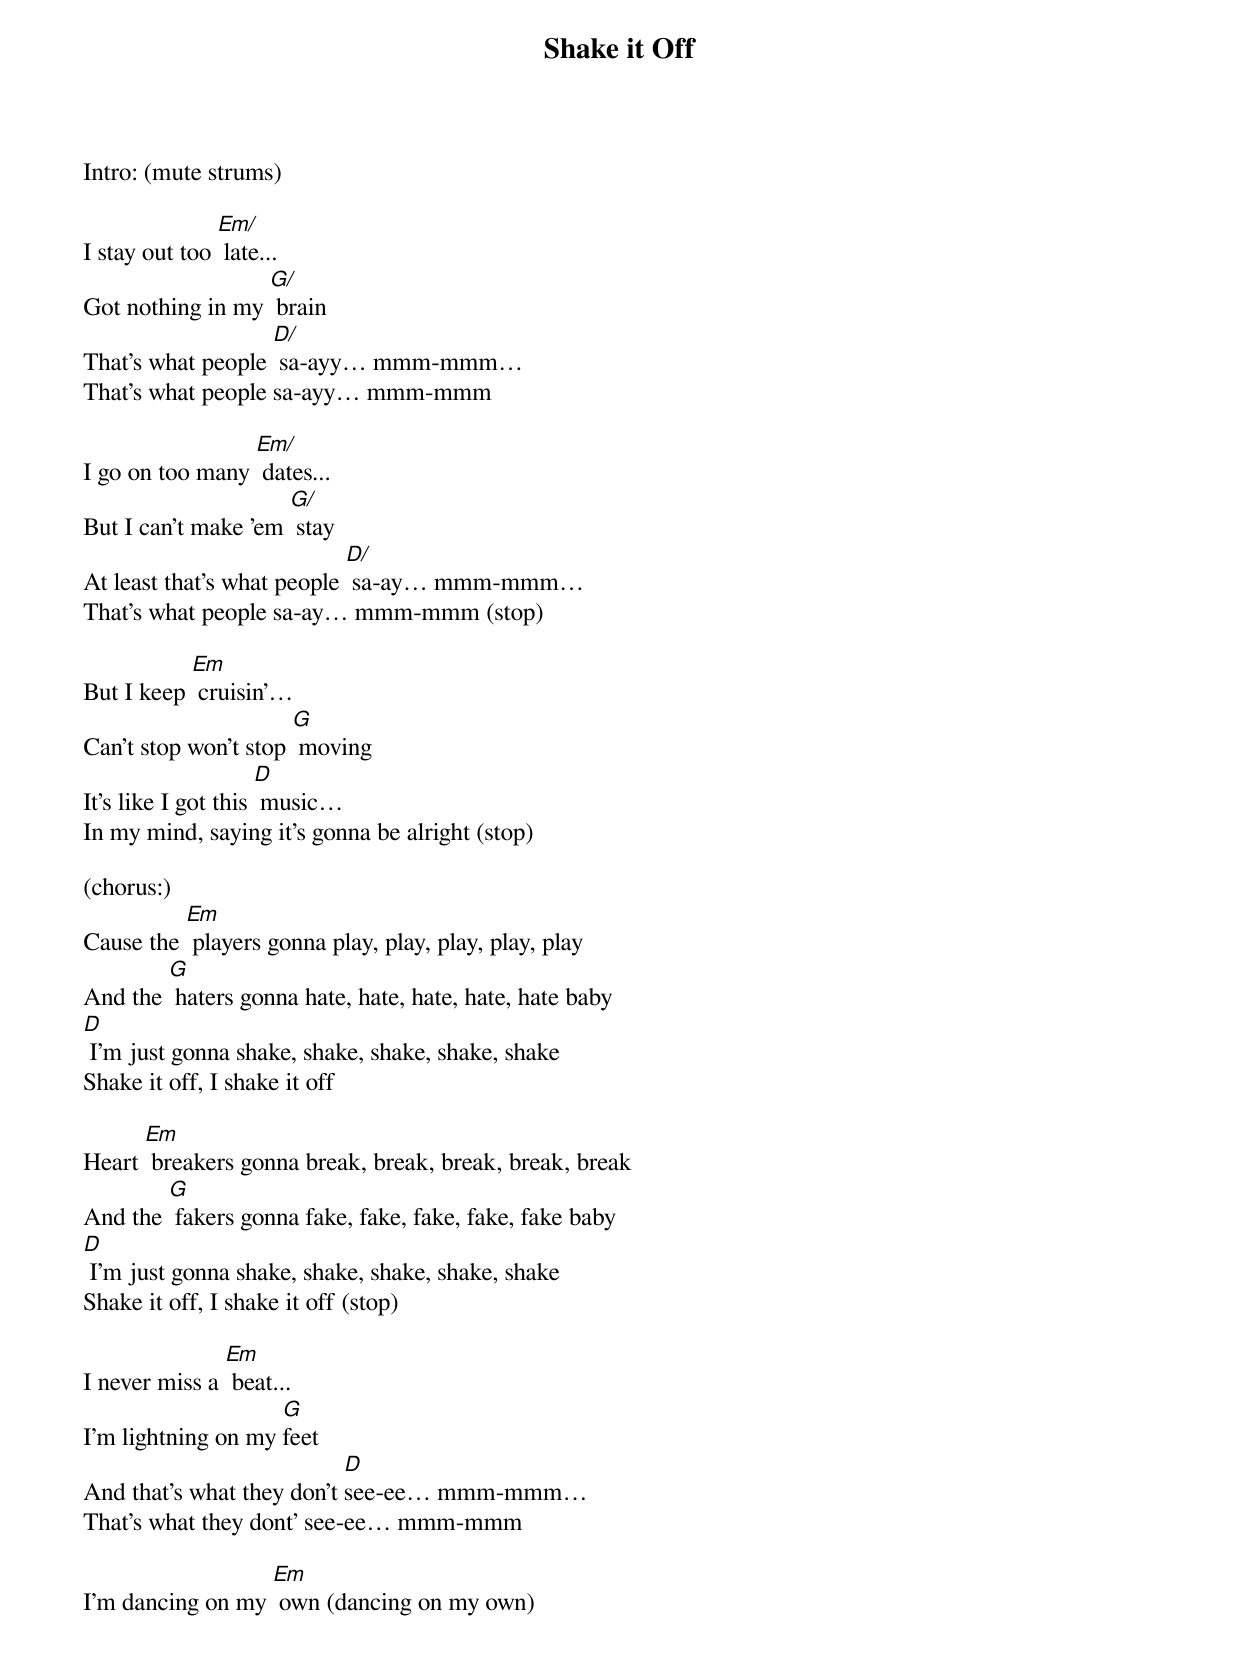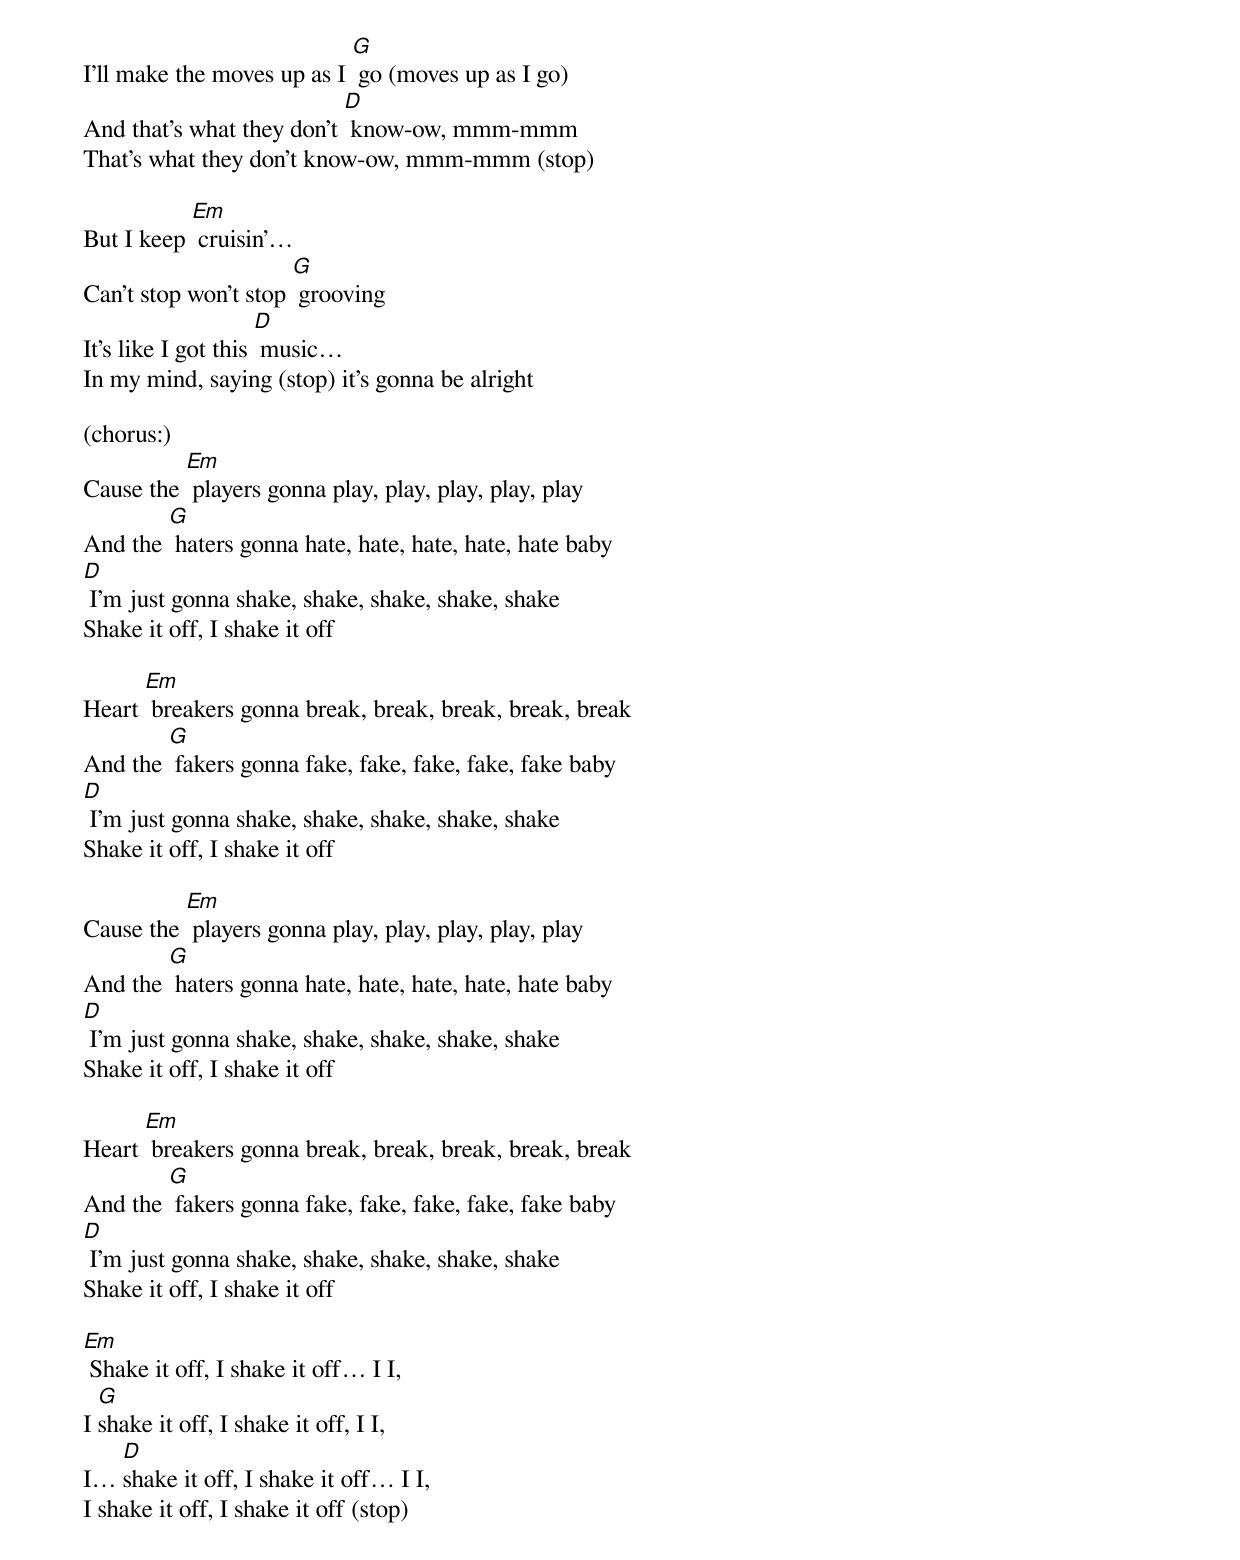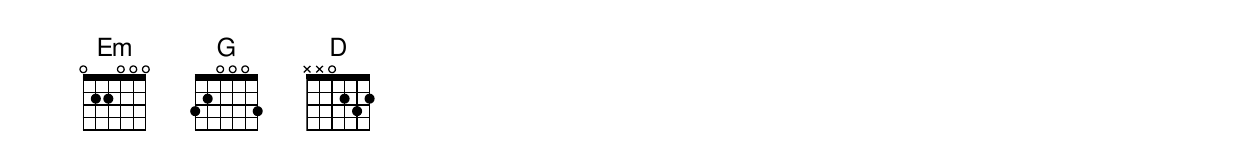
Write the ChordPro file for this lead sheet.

{t: Shake it Off }
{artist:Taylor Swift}
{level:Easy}
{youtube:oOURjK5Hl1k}

Intro: (mute strums)

I stay out too [Em/] late...
Got nothing in my [G/] brain
That's what people [D/] sa-ayy… mmm-mmm…
That's what people sa-ayy… mmm-mmm

I go on too many [Em/] dates...
But I can't make 'em [G/] stay
At least that's what people [D/] sa-ay… mmm-mmm…
That's what people sa-ay… mmm-mmm (stop)

But I keep [Em] cruisin'…
Can't stop won't stop [G] moving
It's like I got this [D] music…
In my mind, saying it's gonna be alright (stop)

(chorus:)
Cause the [Em] players gonna play, play, play, play, play
And the [G] haters gonna hate, hate, hate, hate, hate baby
[D] I'm just gonna shake, shake, shake, shake, shake
Shake it off, I shake it off

Heart [Em] breakers gonna break, break, break, break, break
And the [G] fakers gonna fake, fake, fake, fake, fake baby
[D] I'm just gonna shake, shake, shake, shake, shake
Shake it off, I shake it off (stop)

I never miss a [Em] beat...
I'm lightning on my [G]feet
And that's what they don't [D]see-ee… mmm-mmm…
That's what they dont' see-ee… mmm-mmm

I'm dancing on my [Em] own (dancing on my own)
I'll make the moves up as I [G] go (moves up as I go)
And that's what they don't [D] know-ow, mmm-mmm
That's what they don't know-ow, mmm-mmm (stop)

But I keep [Em] cruisin'…
Can't stop won't stop [G] grooving
It's like I got this [D] music…
In my mind, saying (stop) it's gonna be alright

(chorus:)
Cause the [Em] players gonna play, play, play, play, play
And the [G] haters gonna hate, hate, hate, hate, hate baby
[D] I'm just gonna shake, shake, shake, shake, shake
Shake it off, I shake it off

Heart [Em] breakers gonna break, break, break, break, break
And the [G] fakers gonna fake, fake, fake, fake, fake baby
[D] I'm just gonna shake, shake, shake, shake, shake
Shake it off, I shake it off

Cause the [Em] players gonna play, play, play, play, play
And the [G] haters gonna hate, hate, hate, hate, hate baby
[D] I'm just gonna shake, shake, shake, shake, shake
Shake it off, I shake it off

Heart [Em] breakers gonna break, break, break, break, break
And the [G] fakers gonna fake, fake, fake, fake, fake baby
[D] I'm just gonna shake, shake, shake, shake, shake
Shake it off, I shake it off

[Em] Shake it off, I shake it off… I I,
I [G]shake it off, I shake it off, I I,
I… [D]shake it off, I shake it off… I I,
I shake it off, I shake it off (stop)
